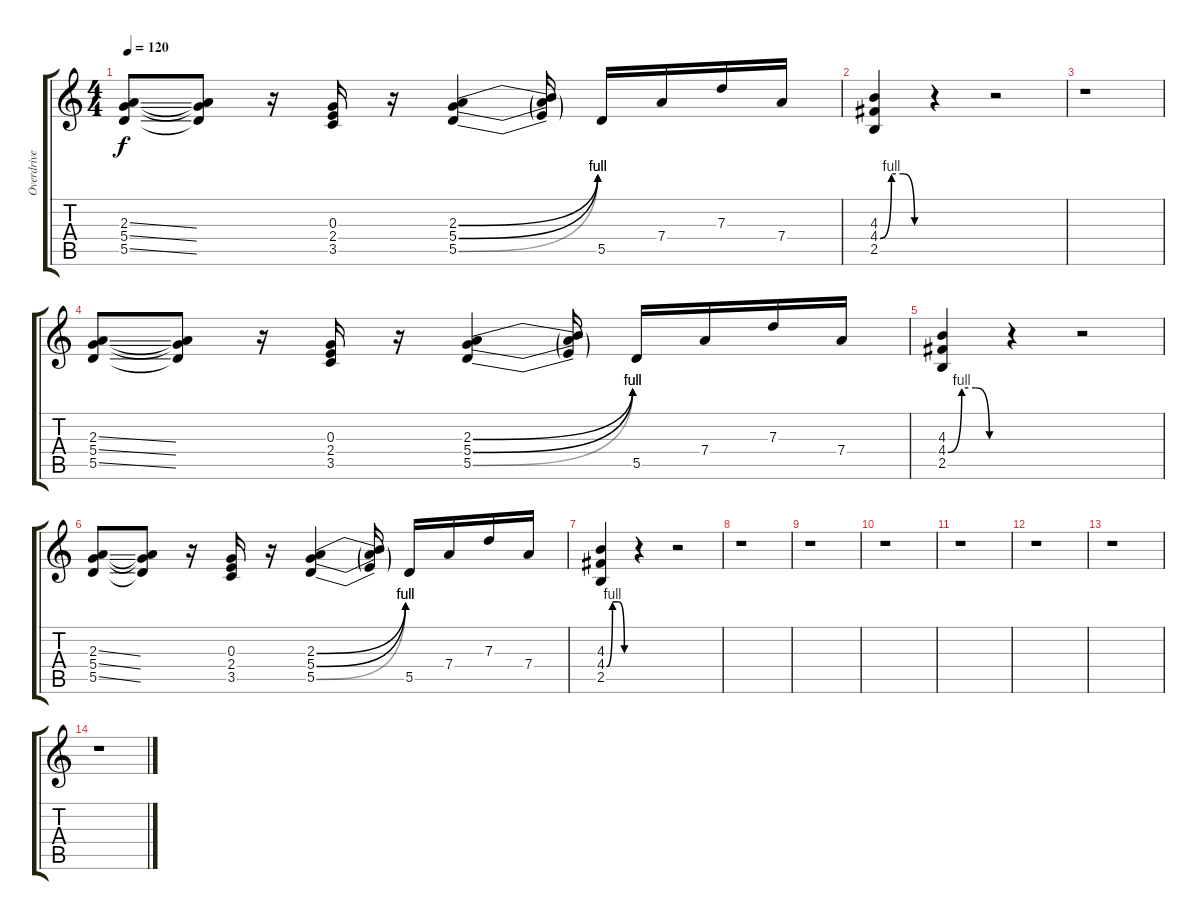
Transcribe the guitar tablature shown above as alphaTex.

\track ("Overdrive" "Overdrive") {instrument overdrivenguitar}
\staff {score tabs}
\tuning (E4 B3 G3 D3 A2 E2) {hide}
\ts (4 4)
\tempo 120
\clef g2
\ks c
(2.3{ss} 5.4{ss} 5.5{ss}).8{dy f} (2.3{t} 5.4{t} 5.5{t}).8 r.16 (0.3 2.4 3.5).16 r.16 (2.3{be (bend 0 0 60 4)} 5.4{be (bend 0 0 60 4)} 5.5{be (bend 0 0 60 4)}).4 (2.3{t} 5.4{t} 5.5{t}).16 5.5.16 7.4.16 7.3.16 7.4.16 |
(4.3 4.4{be (custom 0 0 15 4 30 4 45 0 60 0)} 2.5).4 r.4 r.2 |
r.1 |
(2.3{ss} 5.4{ss} 5.5{ss}).8 (2.3{t} 5.4{t} 5.5{t}).8 r.16 (0.3 2.4 3.5).16 r.16 (2.3{be (bend 0 0 60 4)} 5.4{be (bend 0 0 60 4)} 5.5{be (bend 0 0 60 4)}).4 (2.3{t} 5.4{t} 5.5{t}).16 5.5.16 7.4.16 7.3.16 7.4.16 |
(4.3 4.4{be (custom 0 0 15 4 30 4 45 0 60 0)} 2.5).4 r.4 r.2 |
(2.3{ss} 5.4{ss} 5.5{ss}).8 (2.3{t} 5.4{t} 5.5{t}).8 r.16 (0.3 2.4 3.5).16 r.16 (2.3{be (bend 0 0 60 4)} 5.4{be (bend 0 0 60 4)} 5.5{be (bend 0 0 60 4)}).4 (2.3{t} 5.4{t} 5.5{t}).16 5.5.16 7.4.16 7.3.16 7.4.16 |
(4.3 4.4{be (custom 0 0 15 4 30 4 45 0 60 0)} 2.5).4 r.4 r.2 |
r.1 |
r.1 |
r.1 |
r.1 |
r.1 |
r.1 |
r.1
